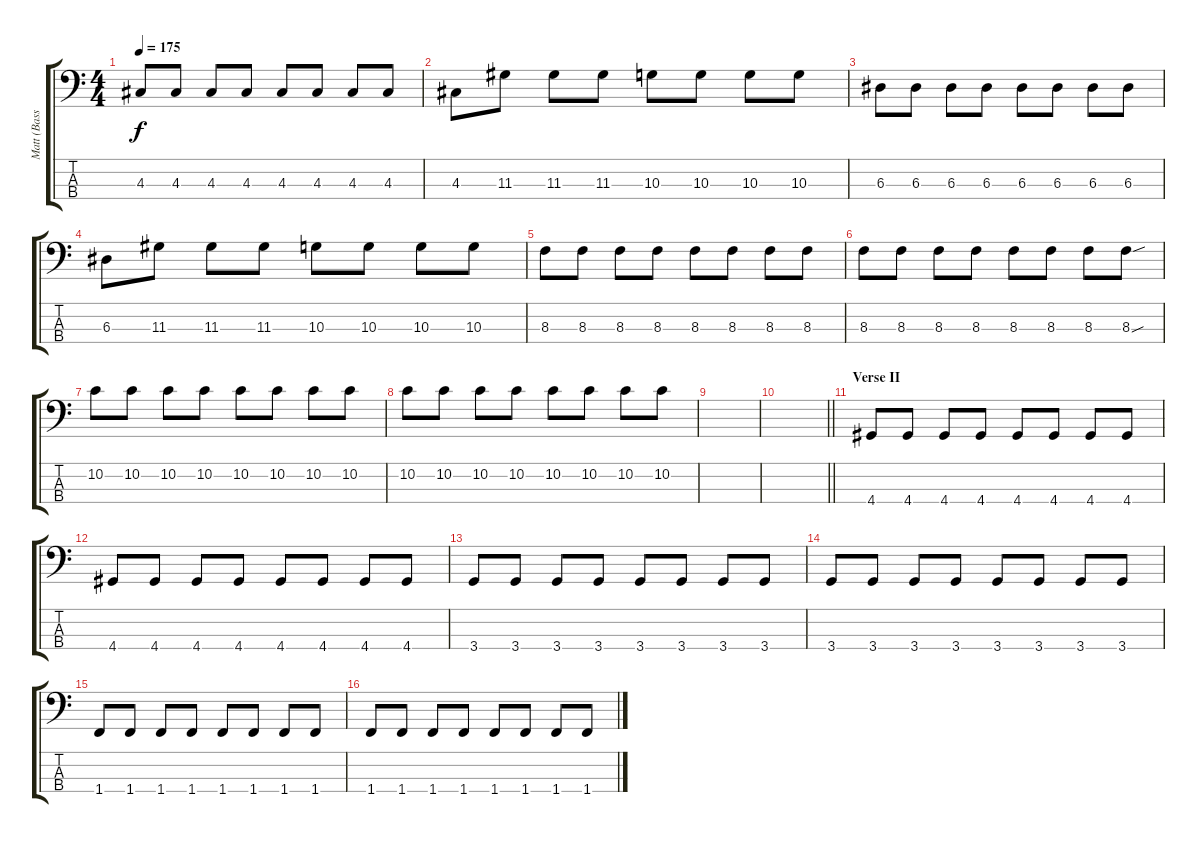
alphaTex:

\track ("Matt (Bass)" "Matt (Bass") {instrument electricbassfinger}
\staff {score tabs}
\tuning (G2 D2 A1 E1) {hide}
\ts (4 4)
\tempo 175
\clef f4
\ks c
4.3.8{dy f} 4.3.8 4.3.8 4.3.8 4.3.8 4.3.8 4.3.8 4.3.8 |
4.3.8 11.3.8 11.3.8 11.3.8 10.3.8 10.3.8 10.3.8 10.3.8 |
6.3.8 6.3.8 6.3.8 6.3.8 6.3.8 6.3.8 6.3.8 6.3.8 |
6.3.8 11.3.8 11.3.8 11.3.8 10.3.8 10.3.8 10.3.8 10.3.8 |
8.3.8 8.3.8 8.3.8 8.3.8 8.3.8 8.3.8 8.3.8 8.3.8 |
8.3.8 8.3.8 8.3.8 8.3.8 8.3.8 8.3.8 8.3.8 8.3{sou}.8 |
10.2.8 10.2.8 10.2.8 10.2.8 10.2.8 10.2.8 10.2.8 10.2.8 |
10.2.8 10.2.8 10.2.8 10.2.8 10.2.8 10.2.8 10.2.8 10.2.8 |
|
\barLineRight lightlight
|
\section ("" "Verse II")
4.4.8 4.4.8 4.4.8 4.4.8 4.4.8 4.4.8 4.4.8 4.4.8 |
4.4.8 4.4.8 4.4.8 4.4.8 4.4.8 4.4.8 4.4.8 4.4.8 |
3.4.8 3.4.8 3.4.8 3.4.8 3.4.8 3.4.8 3.4.8 3.4.8 |
3.4.8 3.4.8 3.4.8 3.4.8 3.4.8 3.4.8 3.4.8 3.4.8 |
1.4.8 1.4.8 1.4.8 1.4.8 1.4.8 1.4.8 1.4.8 1.4.8 |
1.4.8 1.4.8 1.4.8 1.4.8 1.4.8 1.4.8 1.4.8 1.4.8
